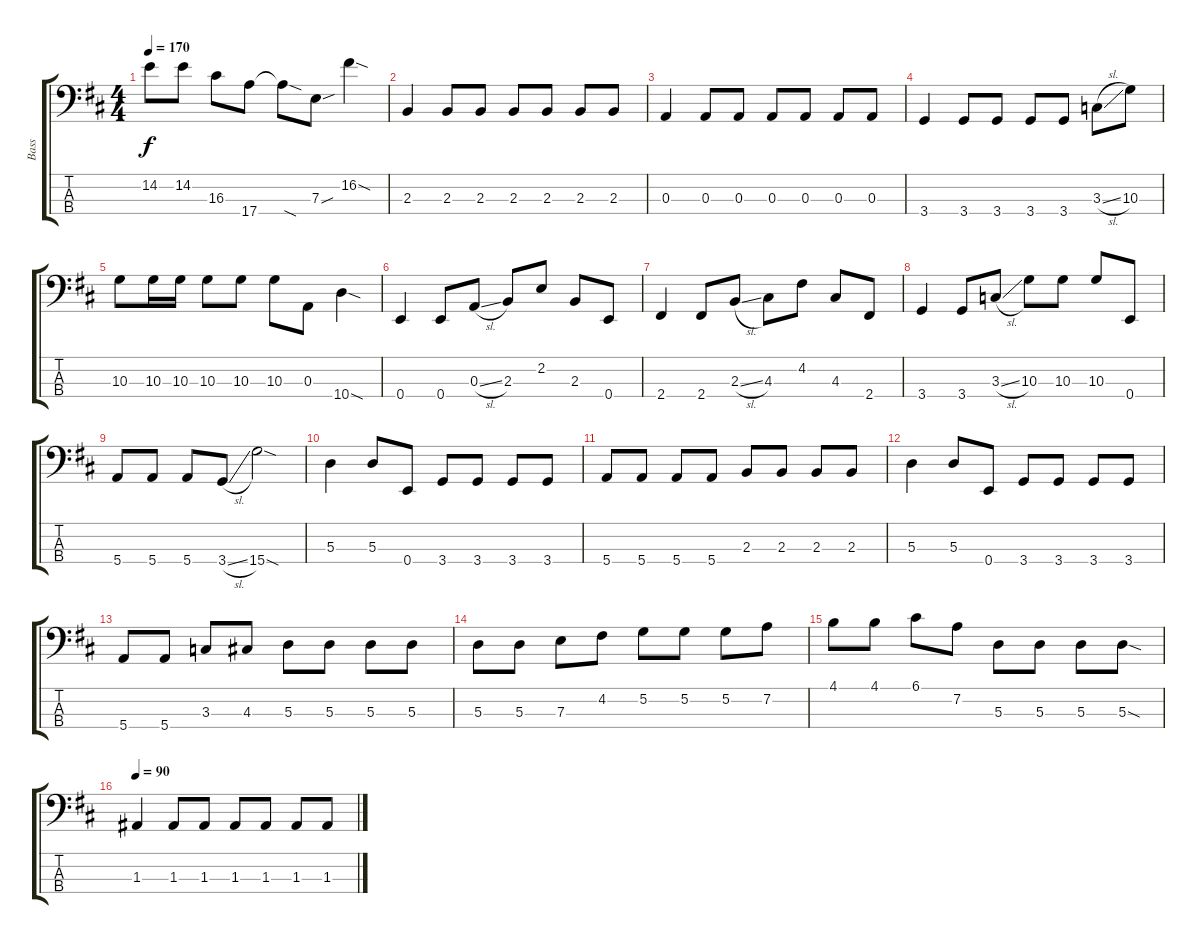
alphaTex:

\track ("Bass" "Bass") {instrument electricbassfinger}
\staff {score tabs}
\tuning (G2 D2 A1 E1) {hide}
\ts (4 4)
\tempo 170
\clef f4
\ks d
14.2{t}.8{dy f} 14.2.8 16.3.8 17.4.8 17.4{sod t}.8 7.3{sou}.8 16.2{sod}.4 |
2.3.4 2.3.8 2.3.8 2.3.8 2.3.8 2.3.8 2.3.8 |
0.3.4 0.3.8 0.3.8 0.3.8 0.3.8 0.3.8 0.3.8 |
3.4.4 3.4.8 3.4.8 3.4.8 3.4.8 3.3{sl}.8 10.3.8 |
10.3.8 10.3.16 10.3.16 10.3.8 10.3.8 10.3.8 0.3.8 10.4{sod}.4 |
0.4.4 0.4.8 0.3{sl}.8 2.3.8 2.2.8 2.3.8 0.4.8 |
2.4.4 2.4.8 2.3{sl}.8 4.3.8 4.2.8 4.3.8 2.4.8 |
3.4.4 3.4.8 3.3{sl}.8 10.3.8 10.3.8 10.3.8 0.4.8 |
5.4.8 5.4.8 5.4.8 3.4{sl}.8 15.4{sod}.2 |
5.3.4 5.3.8 0.4.8 3.4.8 3.4.8 3.4.8 3.4.8 |
5.4.8 5.4.8 5.4.8 5.4.8 2.3.8 2.3.8 2.3.8 2.3.8 |
5.3.4 5.3.8 0.4.8 3.4.8 3.4.8 3.4.8 3.4.8 |
5.4.8 5.4.8 3.3.8 4.3.8 5.3.8 5.3.8 5.3.8 5.3.8 |
5.3.8 5.3.8 7.3.8 4.2.8 5.2.8 5.2.8 5.2.8 7.2.8 |
4.1.8 4.1.8 6.1.8 7.2.8 5.3.8 5.3.8 5.3.8 5.3{sod}.8 |
\tempo 150
\tempo 90
1.3.4 1.3.8 1.3.8 1.3.8 1.3.8 1.3.8 1.3.8
